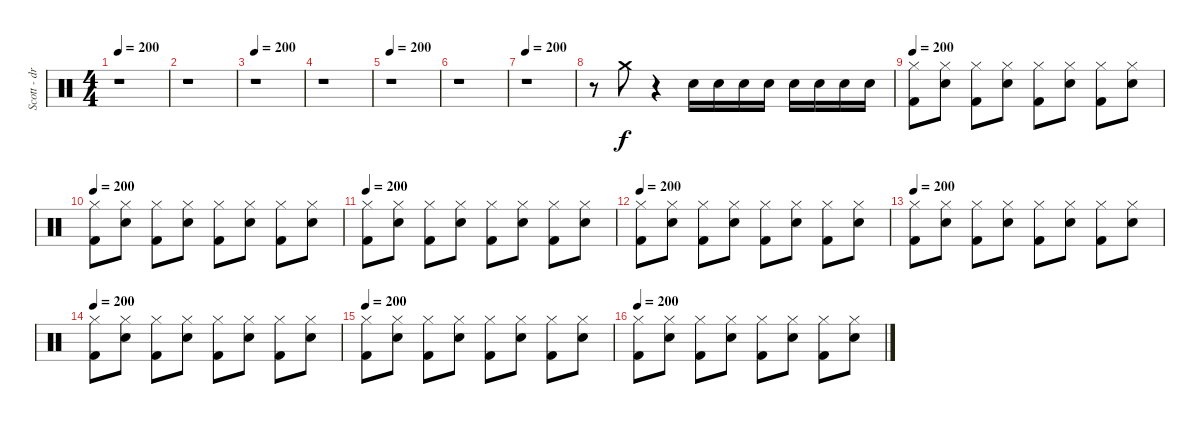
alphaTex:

\track ("Scott - drums" "Scott - dr") {instrument percussion}
\staff {score}
\articulation defaults
\ts (4 4)
\tempo 200
\clef neutral
\ks c
r.1{dy f} |
r.1 |
\tempo 200
r.1 |
r.1 |
\tempo 200
r.1 |
r.1 |
\tempo 200
r.1 |
r.8 "Crash medium (hit)".8 r.4 "Electric Snare (hit)".16 "Electric Snare (hit)".16 "Electric Snare (hit)".16 "Electric Snare (hit)".16 "Electric Snare (hit)".16 "Electric Snare (hit)".16 "Electric Snare (hit)".16 "Electric Snare (hit)".16 |
\tempo 200
("Kick (hit) 2" "Hi-Hat (closed)").8 ("Electric Snare (hit)" "Hi-Hat (closed)").8 ("Kick (hit) 2" "Hi-Hat (closed)").8 ("Electric Snare (hit)" "Hi-Hat (closed)").8 ("Kick (hit) 2" "Hi-Hat (closed)").8 ("Electric Snare (hit)" "Hi-Hat (closed)").8 ("Kick (hit) 2" "Hi-Hat (closed)").8 ("Electric Snare (hit)" "Hi-Hat (closed)").8 |
\tempo 200
("Kick (hit) 2" "Hi-Hat (closed)").8 ("Electric Snare (hit)" "Hi-Hat (closed)").8 ("Kick (hit) 2" "Hi-Hat (closed)").8 ("Electric Snare (hit)" "Hi-Hat (closed)").8 ("Kick (hit) 2" "Hi-Hat (closed)").8 ("Electric Snare (hit)" "Hi-Hat (closed)").8 ("Kick (hit) 2" "Hi-Hat (closed)").8 ("Electric Snare (hit)" "Hi-Hat (closed)").8 |
\tempo 200
("Kick (hit) 2" "Hi-Hat (closed)").8 ("Electric Snare (hit)" "Hi-Hat (closed)").8 ("Kick (hit) 2" "Hi-Hat (closed)").8 ("Electric Snare (hit)" "Hi-Hat (closed)").8 ("Kick (hit) 2" "Hi-Hat (closed)").8 ("Electric Snare (hit)" "Hi-Hat (closed)").8 ("Kick (hit) 2" "Hi-Hat (closed)").8 ("Electric Snare (hit)" "Hi-Hat (closed)").8 |
\tempo 200
("Kick (hit) 2" "Hi-Hat (closed)").8 ("Electric Snare (hit)" "Hi-Hat (closed)").8 ("Kick (hit) 2" "Hi-Hat (closed)").8 ("Electric Snare (hit)" "Hi-Hat (closed)").8 ("Kick (hit) 2" "Hi-Hat (closed)").8 ("Electric Snare (hit)" "Hi-Hat (closed)").8 ("Kick (hit) 2" "Hi-Hat (closed)").8 ("Electric Snare (hit)" "Hi-Hat (closed)").8 |
\tempo 200
("Kick (hit) 2" "Hi-Hat (closed)").8 ("Electric Snare (hit)" "Hi-Hat (closed)").8 ("Kick (hit) 2" "Hi-Hat (closed)").8 ("Electric Snare (hit)" "Hi-Hat (closed)").8 ("Kick (hit) 2" "Hi-Hat (closed)").8 ("Electric Snare (hit)" "Hi-Hat (closed)").8 ("Kick (hit) 2" "Hi-Hat (closed)").8 ("Electric Snare (hit)" "Hi-Hat (closed)").8 |
\tempo 200
("Kick (hit) 2" "Hi-Hat (closed)").8 ("Electric Snare (hit)" "Hi-Hat (closed)").8 ("Kick (hit) 2" "Hi-Hat (closed)").8 ("Electric Snare (hit)" "Hi-Hat (closed)").8 ("Kick (hit) 2" "Hi-Hat (closed)").8 ("Electric Snare (hit)" "Hi-Hat (closed)").8 ("Kick (hit) 2" "Hi-Hat (closed)").8 ("Electric Snare (hit)" "Hi-Hat (closed)").8 |
\tempo 200
("Kick (hit) 2" "Hi-Hat (closed)").8 ("Electric Snare (hit)" "Hi-Hat (closed)").8 ("Kick (hit) 2" "Hi-Hat (closed)").8 ("Electric Snare (hit)" "Hi-Hat (closed)").8 ("Kick (hit) 2" "Hi-Hat (closed)").8 ("Electric Snare (hit)" "Hi-Hat (closed)").8 ("Kick (hit) 2" "Hi-Hat (closed)").8 ("Electric Snare (hit)" "Hi-Hat (closed)").8 |
\tempo 200
("Kick (hit) 2" "Hi-Hat (closed)").8 ("Electric Snare (hit)" "Hi-Hat (closed)").8 ("Kick (hit) 2" "Hi-Hat (closed)").8 ("Electric Snare (hit)" "Hi-Hat (closed)").8 ("Kick (hit) 2" "Hi-Hat (closed)").8 ("Electric Snare (hit)" "Hi-Hat (closed)").8 ("Kick (hit) 2" "Hi-Hat (closed)").8 ("Electric Snare (hit)" "Hi-Hat (closed)").8
